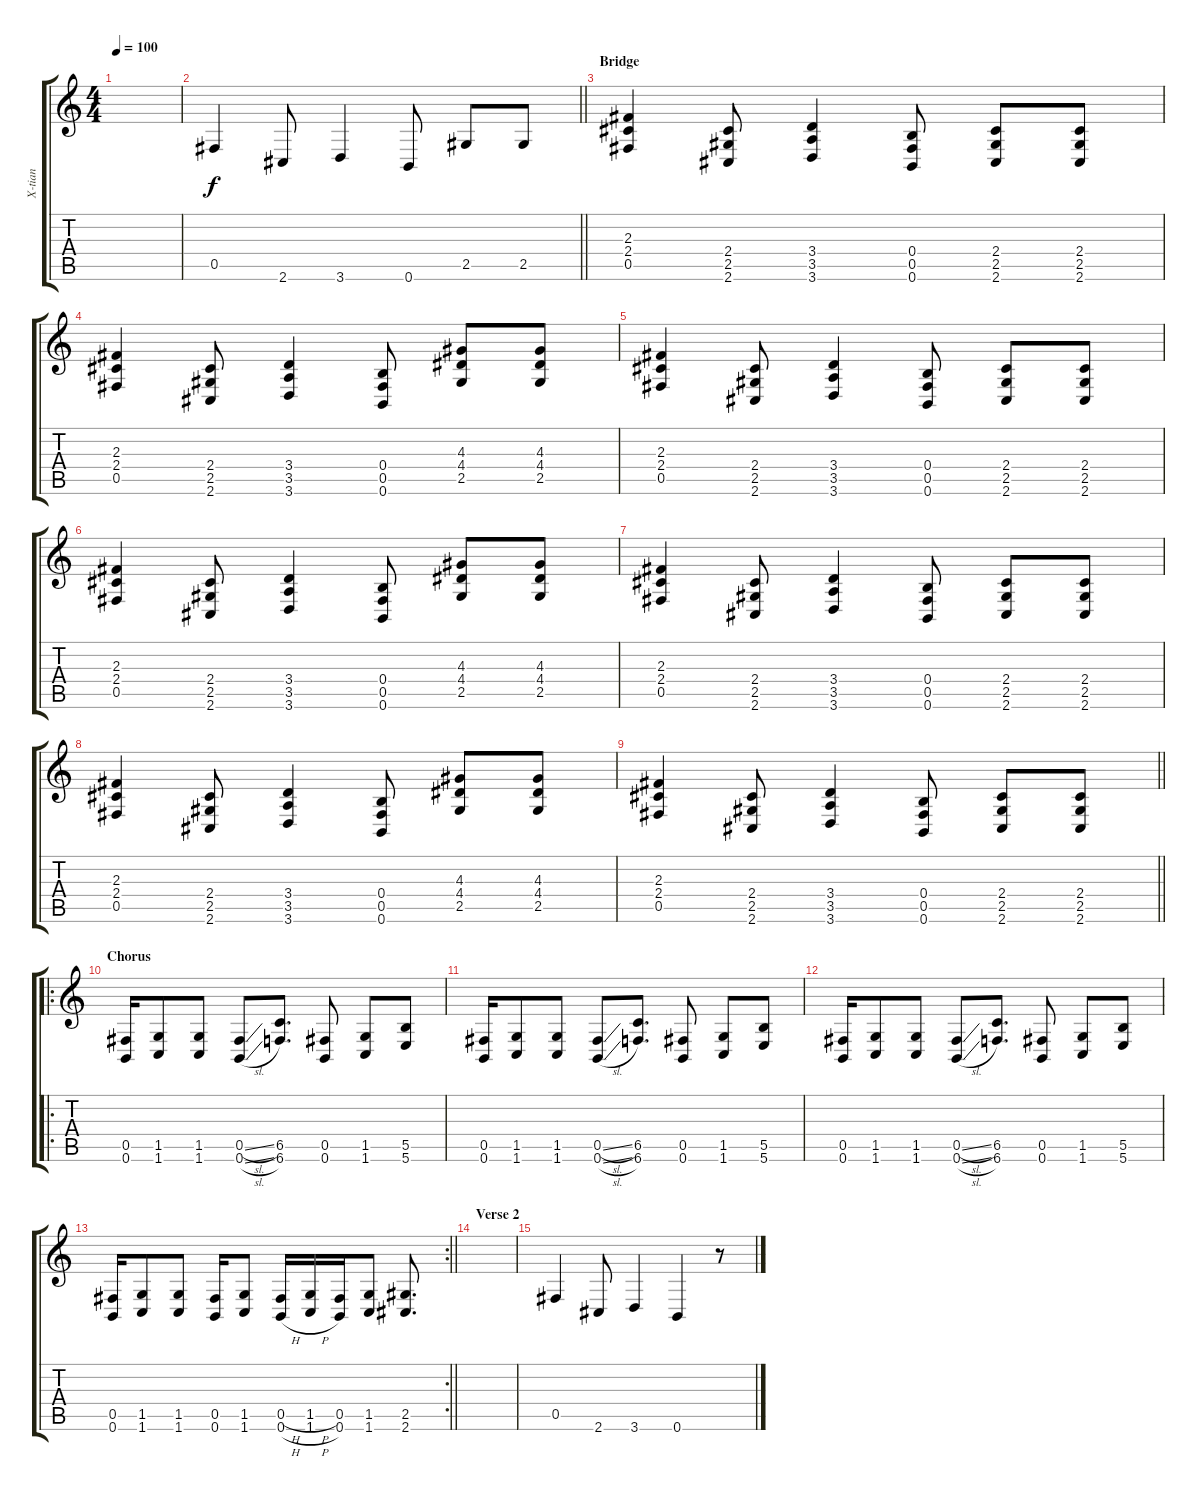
\track ("X-tian" "X-tian") {instrument distortionguitar}
\staff {score tabs}
\tuning (Db4 Gb3 E3 B2 Gb2 B1) {hide}
\ts (4 4)
\tempo 100
\clef g2
\ks c
|
\barLineRight lightlight
0.5.4 2.6.8 3.6.4 0.6.8 2.5.8 2.5.8 |
\section ("" "Bridge")
(2.3 2.4 0.5).4 (2.4 2.5 2.6).8 (3.4 3.5 3.6).4 (0.4 0.5 0.6).8 (2.4 2.5 2.6).8 (2.4 2.5 2.6).8 |
(2.3 2.4 0.5).4 (2.4 2.5 2.6).8 (3.4 3.5 3.6).4 (0.4 0.5 0.6).8 (4.3 4.4 2.5).8 (4.3 4.4 2.5).8 |
(2.3 2.4 0.5).4 (2.4 2.5 2.6).8 (3.4 3.5 3.6).4 (0.4 0.5 0.6).8 (2.4 2.5 2.6).8 (2.4 2.5 2.6).8 |
(2.3 2.4 0.5).4 (2.4 2.5 2.6).8 (3.4 3.5 3.6).4 (0.4 0.5 0.6).8 (4.3 4.4 2.5).8 (4.3 4.4 2.5).8 |
(2.3 2.4 0.5).4 (2.4 2.5 2.6).8 (3.4 3.5 3.6).4 (0.4 0.5 0.6).8 (2.4 2.5 2.6).8 (2.4 2.5 2.6).8 |
(2.3 2.4 0.5).4 (2.4 2.5 2.6).8 (3.4 3.5 3.6).4 (0.4 0.5 0.6).8 (4.3 4.4 2.5).8 (4.3 4.4 2.5).8 |
\barLineRight lightlight
(2.3 2.4 0.5).4 (2.4 2.5 2.6).8 (3.4 3.5 3.6).4 (0.4 0.5 0.6).8 (2.4 2.5 2.6).8 (2.4 2.5 2.6).8 |
\ro
\section ("" "Chorus")
(0.5 0.6).16 (1.5 1.6).8 (1.5 1.6).8 (0.5{sl} 0.6{sl}).8 (6.5 6.6).8{d} (0.5 0.6).8 (1.5 1.6).8 (5.5 5.6).8 |
(0.5 0.6).16 (1.5 1.6).8 (1.5 1.6).8 (0.5{sl} 0.6{sl}).8 (6.5 6.6).8{d} (0.5 0.6).8 (1.5 1.6).8 (5.5 5.6).8 |
(0.5 0.6).16 (1.5 1.6).8 (1.5 1.6).8 (0.5{sl} 0.6{sl}).8 (6.5 6.6).8{d} (0.5 0.6).8 (1.5 1.6).8 (5.5 5.6).8 |
\rc 2
\barLineRight lightlight
(0.5 0.6).16 (1.5 1.6).8 (1.5 1.6).8 (0.5 0.6).16 (1.5 1.6).8 (0.5{h} 0.6{h}).16 (1.5{h} 1.6{h}).16 (0.5 0.6).16 (1.5 1.6).8 (2.5 2.6).8{d} |
\section ("" "Verse 2")
|
0.5.4 2.6.8 3.6.4 0.6.4 r.8
